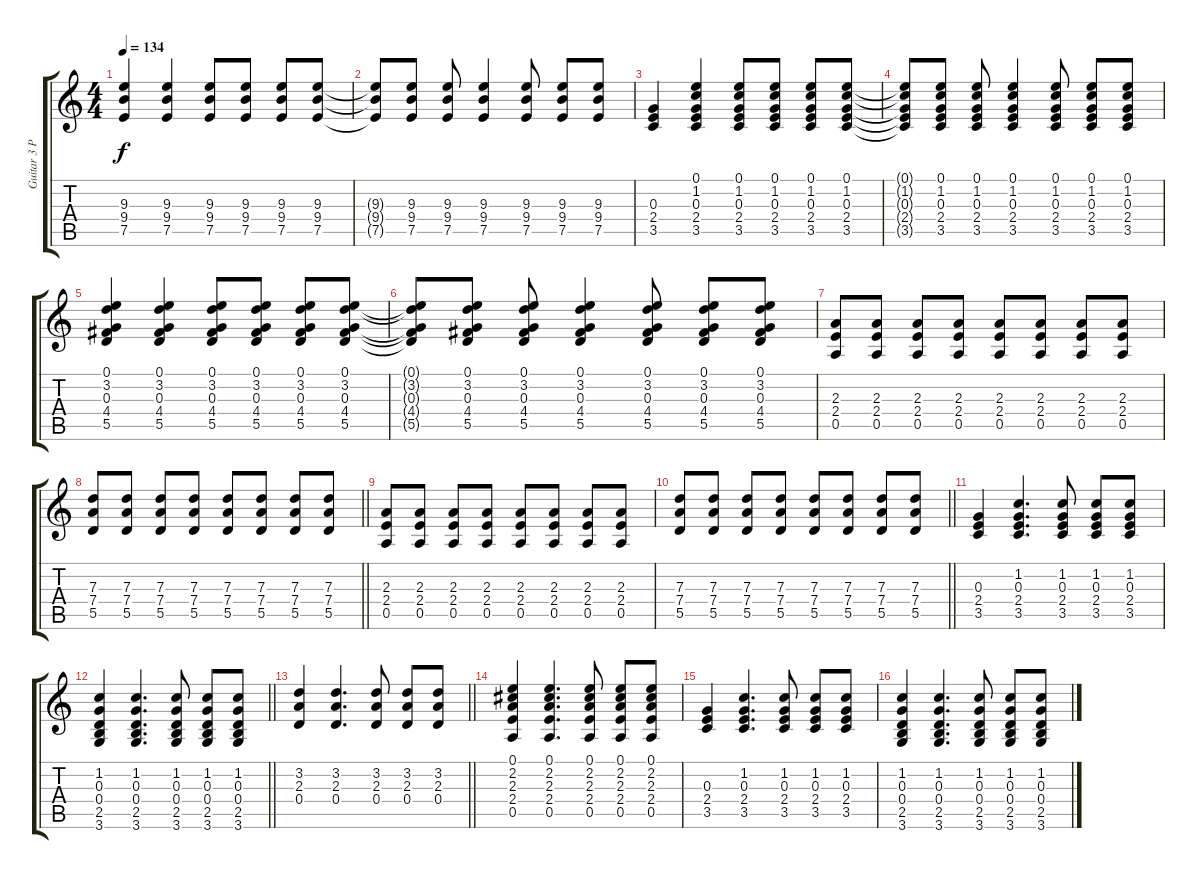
\track ("Guitar 3 Pat" "Guitar 3 P") {instrument distortionguitar}
\staff {score tabs}
\tuning (E4 B3 G3 D3 A2 E2) {hide}
\ts (4 4)
\tempo 134
\clef g2
\ks c
(9.3 9.4 7.5).4{dy f} (9.3 9.4 7.5).4 (9.3 9.4 7.5).8 (9.3 9.4 7.5).8 (9.3 9.4 7.5).8 (9.3 9.4 7.5).8 |
(9.3{t} 9.4{t} 7.5{t}).8 (9.3 9.4 7.5).8 (9.3 9.4 7.5).8 (9.3 9.4 7.5).4 (9.3 9.4 7.5).8 (9.3 9.4 7.5).8 (9.3 9.4 7.5).8 |
(0.3 2.4 3.5).4 (0.1 1.2 0.3 2.4 3.5).4 (0.1 1.2 0.3 2.4 3.5).8 (0.1 1.2 0.3 2.4 3.5).8 (0.1 1.2 0.3 2.4 3.5).8 (0.1 1.2 0.3 2.4 3.5).8 |
(0.1{t} 1.2{t} 0.3{t} 2.4{t} 3.5{t}).8 (0.1 1.2 0.3 2.4 3.5).8 (0.1 1.2 0.3 2.4 3.5).8 (0.1 1.2 0.3 2.4 3.5).4 (0.1 1.2 0.3 2.4 3.5).8 (0.1 1.2 0.3 2.4 3.5).8 (0.1 1.2 0.3 2.4 3.5).8 |
(0.1 3.2 0.3 4.4 5.5).4 (0.1 3.2 0.3 4.4 5.5).4 (0.1 3.2 0.3 4.4 5.5).8 (0.1 3.2 0.3 4.4 5.5).8 (0.1 3.2 0.3 4.4 5.5).8 (0.1 3.2 0.3 4.4 5.5).8 |
(0.1{t} 3.2{t} 0.3{t} 4.4{t} 5.5{t}).8 (0.1 3.2 0.3 4.4 5.5).8 (0.1 3.2 0.3 4.4 5.5).8 (0.1 3.2 0.3 4.4 5.5).4 (0.1 3.2 0.3 4.4 5.5).8 (0.1 3.2 0.3 4.4 5.5).8 (0.1 3.2 0.3 4.4 5.5).8 |
(2.3 2.4 0.5).8 (2.3 2.4 0.5).8 (2.3 2.4 0.5).8 (2.3 2.4 0.5).8 (2.3 2.4 0.5).8 (2.3 2.4 0.5).8 (2.3 2.4 0.5).8 (2.3 2.4 0.5).8 |
\barLineRight lightlight
(7.3 7.4 5.5).8 (7.3 7.4 5.5).8 (7.3 7.4 5.5).8 (7.3 7.4 5.5).8 (7.3 7.4 5.5).8 (7.3 7.4 5.5).8 (7.3 7.4 5.5).8 (7.3 7.4 5.5).8 |
(2.3 2.4 0.5).8 (2.3 2.4 0.5).8 (2.3 2.4 0.5).8 (2.3 2.4 0.5).8 (2.3 2.4 0.5).8 (2.3 2.4 0.5).8 (2.3 2.4 0.5).8 (2.3 2.4 0.5).8 |
\barLineRight lightlight
(7.3 7.4 5.5).8 (7.3 7.4 5.5).8 (7.3 7.4 5.5).8 (7.3 7.4 5.5).8 (7.3 7.4 5.5).8 (7.3 7.4 5.5).8 (7.3 7.4 5.5).8 (7.3 7.4 5.5).8 |
(0.3 2.4 3.5).4 (1.2 0.3 2.4 3.5).4{d} (1.2 0.3 2.4 3.5).8 (1.2 0.3 2.4 3.5).8 (1.2 0.3 2.4 3.5).8 |
\barLineRight lightlight
(1.2 0.3 0.4 2.5 3.6).4 (1.2 0.3 0.4 2.5 3.6).4{d} (1.2 0.3 0.4 2.5 3.6).8 (1.2 0.3 0.4 2.5 3.6).8 (1.2 0.3 0.4 2.5 3.6).8 |
\barLineRight lightlight
(3.2 2.3 0.4).4 (3.2 2.3 0.4).4{d} (3.2 2.3 0.4).8 (3.2 2.3 0.4).8 (3.2 2.3 0.4).8 |
(0.1 2.2 2.3 2.4 0.5).4 (0.1 2.2 2.3 2.4 0.5).4{d} (0.1 2.2 2.3 2.4 0.5).8 (0.1 2.2 2.3 2.4 0.5).8 (0.1 2.2 2.3 2.4 0.5).8 |
(0.3 2.4 3.5).4 (1.2 0.3 2.4 3.5).4{d} (1.2 0.3 2.4 3.5).8 (1.2 0.3 2.4 3.5).8 (1.2 0.3 2.4 3.5).8 |
(1.2 0.3 0.4 2.5 3.6).4 (1.2 0.3 0.4 2.5 3.6).4{d} (1.2 0.3 0.4 2.5 3.6).8 (1.2 0.3 0.4 2.5 3.6).8 (1.2 0.3 0.4 2.5 3.6).8
